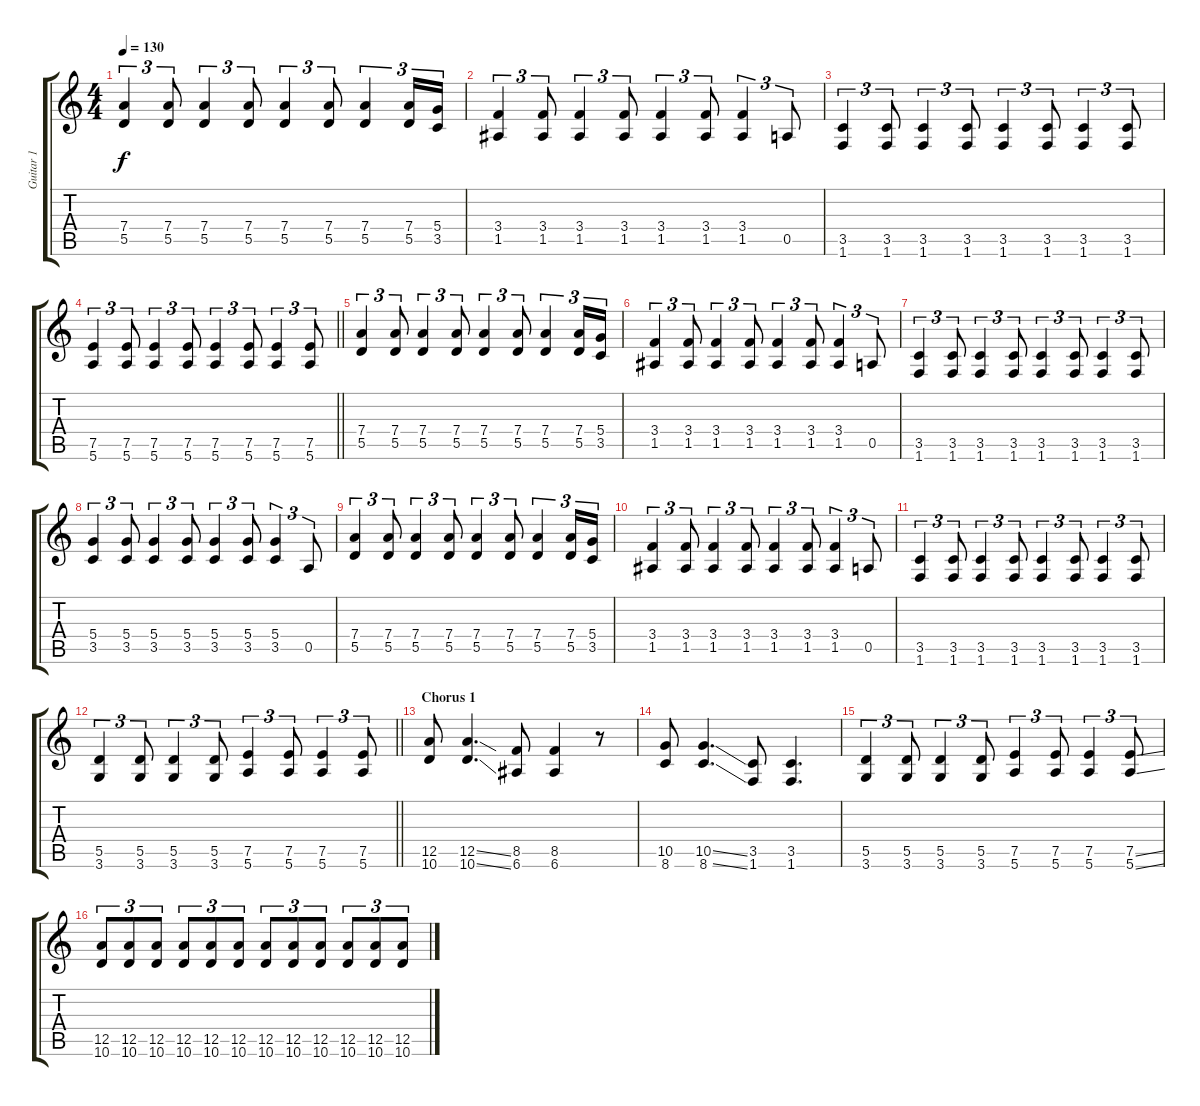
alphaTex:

\track ("Guitar 1" "Guitar 1") {instrument distortionguitar}
\staff {score tabs}
\tuning (E4 B3 G3 D3 A2 E2) {hide}
\ts (4 4)
\tempo 130
\clef g2
\ks c
(7.4 5.5).4{tu (3 2) dy f} (7.4 5.5).8{tu (3 2)} (7.4 5.5).4{tu (3 2)} (7.4 5.5).8{tu (3 2)} (7.4 5.5).4{tu (3 2)} (7.4 5.5).8{tu (3 2)} (7.4 5.5).4{tu (3 2)} (7.4 5.5).16{tu (3 2)} (5.4 3.5).16{tu (3 2)} |
(3.4 1.5).4{tu (3 2)} (3.4 1.5).8{tu (3 2)} (3.4 1.5).4{tu (3 2)} (3.4 1.5).8{tu (3 2)} (3.4 1.5).4{tu (3 2)} (3.4 1.5).8{tu (3 2)} (3.4 1.5).4{tu (3 2)} 0.5.8{tu (3 2)} |
(3.5 1.6).4{tu (3 2)} (3.5 1.6).8{tu (3 2)} (3.5 1.6).4{tu (3 2)} (3.5 1.6).8{tu (3 2)} (3.5 1.6).4{tu (3 2)} (3.5 1.6).8{tu (3 2)} (3.5 1.6).4{tu (3 2)} (3.5 1.6).8{tu (3 2)} |
\barLineRight lightlight
(7.5 5.6).4{tu (3 2)} (7.5 5.6).8{tu (3 2)} (7.5 5.6).4{tu (3 2)} (7.5 5.6).8{tu (3 2)} (7.5 5.6).4{tu (3 2)} (7.5 5.6).8{tu (3 2)} (7.5 5.6).4{tu (3 2)} (7.5 5.6).8{tu (3 2)} |
(7.4 5.5).4{tu (3 2)} (7.4 5.5).8{tu (3 2)} (7.4 5.5).4{tu (3 2)} (7.4 5.5).8{tu (3 2)} (7.4 5.5).4{tu (3 2)} (7.4 5.5).8{tu (3 2)} (7.4 5.5).4{tu (3 2)} (7.4 5.5).16{tu (3 2)} (5.4 3.5).16{tu (3 2)} |
(3.4 1.5).4{tu (3 2)} (3.4 1.5).8{tu (3 2)} (3.4 1.5).4{tu (3 2)} (3.4 1.5).8{tu (3 2)} (3.4 1.5).4{tu (3 2)} (3.4 1.5).8{tu (3 2)} (3.4 1.5).4{tu (3 2)} 0.5.8{tu (3 2)} |
(3.5 1.6).4{tu (3 2)} (3.5 1.6).8{tu (3 2)} (3.5 1.6).4{tu (3 2)} (3.5 1.6).8{tu (3 2)} (3.5 1.6).4{tu (3 2)} (3.5 1.6).8{tu (3 2)} (3.5 1.6).4{tu (3 2)} (3.5 1.6).8{tu (3 2)} |
(5.4 3.5).4{tu (3 2)} (5.4 3.5).8{tu (3 2)} (5.4 3.5).4{tu (3 2)} (5.4 3.5).8{tu (3 2)} (5.4 3.5).4{tu (3 2)} (5.4 3.5).8{tu (3 2)} (5.4 3.5).4{tu (3 2)} 0.5.8{tu (3 2)} |
(7.4 5.5).4{tu (3 2)} (7.4 5.5).8{tu (3 2)} (7.4 5.5).4{tu (3 2)} (7.4 5.5).8{tu (3 2)} (7.4 5.5).4{tu (3 2)} (7.4 5.5).8{tu (3 2)} (7.4 5.5).4{tu (3 2)} (7.4 5.5).16{tu (3 2)} (5.4 3.5).16{tu (3 2)} |
(3.4 1.5).4{tu (3 2)} (3.4 1.5).8{tu (3 2)} (3.4 1.5).4{tu (3 2)} (3.4 1.5).8{tu (3 2)} (3.4 1.5).4{tu (3 2)} (3.4 1.5).8{tu (3 2)} (3.4 1.5).4{tu (3 2)} 0.5.8{tu (3 2)} |
(3.5 1.6).4{tu (3 2)} (3.5 1.6).8{tu (3 2)} (3.5 1.6).4{tu (3 2)} (3.5 1.6).8{tu (3 2)} (3.5 1.6).4{tu (3 2)} (3.5 1.6).8{tu (3 2)} (3.5 1.6).4{tu (3 2)} (3.5 1.6).8{tu (3 2)} |
\barLineRight lightlight
(5.5 3.6).4{tu (3 2)} (5.5 3.6).8{tu (3 2)} (5.5 3.6).4{tu (3 2)} (5.5 3.6).8{tu (3 2)} (7.5 5.6).4{tu (3 2)} (7.5 5.6).8{tu (3 2)} (7.5 5.6).4{tu (3 2)} (7.5 5.6).8{tu (3 2)} |
\section ("" "Chorus 1")
(12.5 10.6).8 (12.5{ss} 10.6{ss}).4{d} (8.5 6.6).8 (8.5 6.6).4 r.8 |
(10.5 8.6).8 (10.5{ss} 8.6{ss}).4{d} (3.5 1.6).8 (3.5 1.6).4{d} |
(5.5 3.6).4{tu (3 2)} (5.5 3.6).8{tu (3 2)} (5.5 3.6).4{tu (3 2)} (5.5 3.6).8{tu (3 2)} (7.5 5.6).4{tu (3 2)} (7.5 5.6).8{tu (3 2)} (7.5 5.6).4{tu (3 2)} (7.5{ss} 5.6{ss}).8{tu (3 2)} |
(12.5 10.6).8{tu (3 2)} (12.5 10.6).8{tu (3 2)} (12.5 10.6).8{tu (3 2)} (12.5 10.6).8{tu (3 2)} (12.5 10.6).8{tu (3 2)} (12.5 10.6).8{tu (3 2)} (12.5 10.6).8{tu (3 2)} (12.5 10.6).8{tu (3 2)} (12.5 10.6).8{tu (3 2)} (12.5 10.6).8{tu (3 2)} (12.5 10.6).8{tu (3 2)} (12.5 10.6).8{tu (3 2)}
